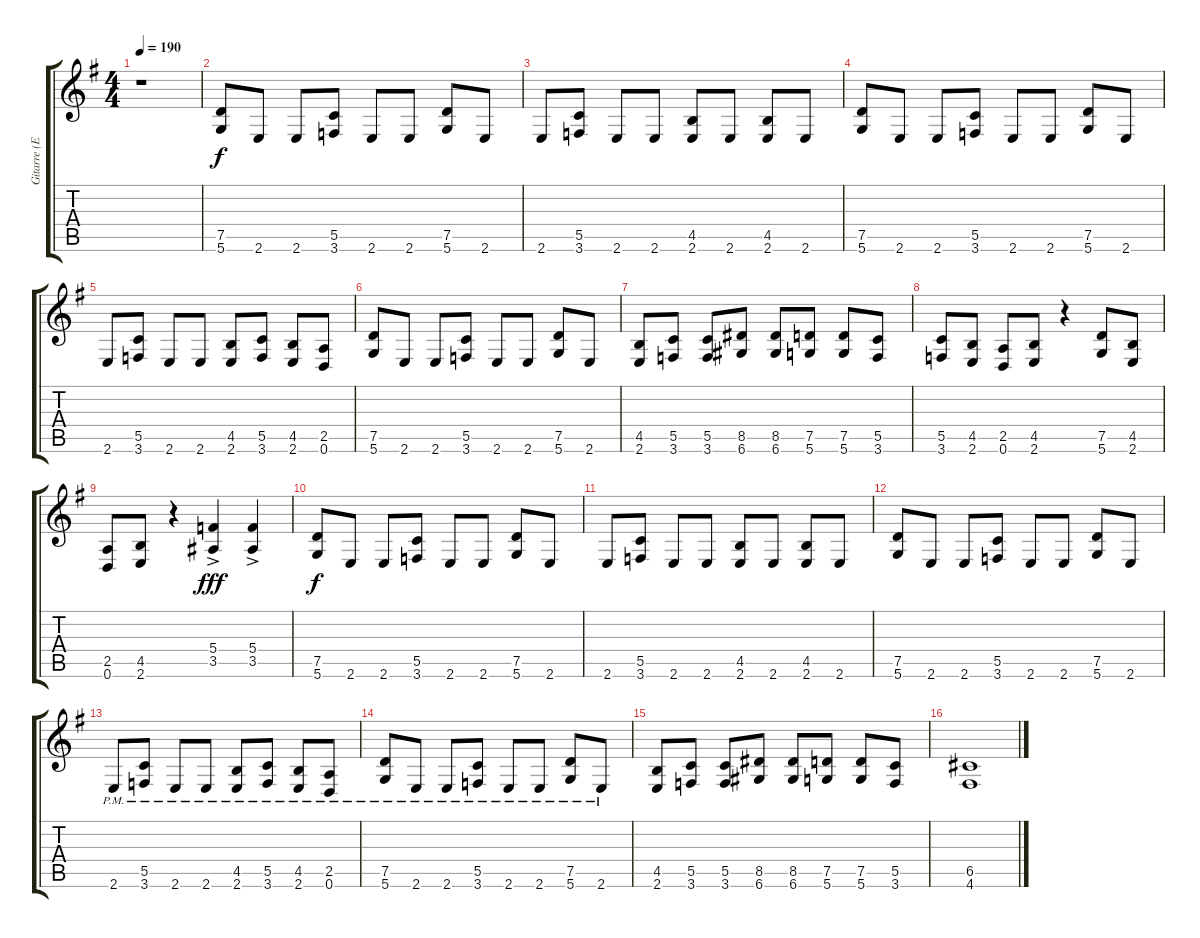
\track ("Gitarre (Emppu)" "Gitarre (E") {instrument distortionguitar}
\staff {score tabs}
\tuning (D4 A3 F3 C3 G2 D2) {hide}
\ts (4 4)
\tempo 190
\clef g2
\ks g
r.1{dy f} |
(7.5 5.6).8 2.6.8 2.6.8 (5.5 3.6).8 2.6.8 2.6.8 (7.5 5.6).8 2.6.8 |
2.6.8 (5.5 3.6).8 2.6.8 2.6.8 (4.5 2.6).8 2.6.8 (4.5 2.6).8 2.6.8 |
(7.5 5.6).8 2.6.8 2.6.8 (5.5 3.6).8 2.6.8 2.6.8 (7.5 5.6).8 2.6.8 |
2.6.8 (5.5 3.6).8 2.6.8 2.6.8 (4.5 2.6).8 (5.5 3.6).8 (4.5 2.6).8 (2.5 0.6).8 |
(7.5 5.6).8 2.6.8 2.6.8 (5.5 3.6).8 2.6.8 2.6.8 (7.5 5.6).8 2.6.8 |
(4.5 2.6).8 (5.5 3.6).8 (5.5 3.6).8 (8.5 6.6).8 (8.5 6.6).8 (7.5 5.6).8 (7.5 5.6).8 (5.5 3.6).8 |
(5.5 3.6).8 (4.5 2.6).8 (2.5 0.6).8 (4.5 2.6).8 r.4 (7.5 5.6).8 (4.5 2.6).8 |
(2.5 0.6).8 (4.5 2.6).8 r.4 (5.4 3.5{ac}).4{dy fff} (5.4 3.5{ac}).4 |
(7.5 5.6).8{dy f} 2.6.8 2.6.8 (5.5 3.6).8 2.6.8 2.6.8 (7.5 5.6).8 2.6.8 |
2.6.8 (5.5 3.6).8 2.6.8 2.6.8 (4.5 2.6).8 2.6.8 (4.5 2.6).8 2.6.8 |
(7.5 5.6).8 2.6.8 2.6.8 (5.5 3.6).8 2.6.8 2.6.8 (7.5 5.6).8 2.6.8 |
2.6{pm}.8 (5.5{pm} 3.6{pm}).8 2.6{pm}.8 2.6{pm}.8 (4.5{pm} 2.6{pm}).8 (5.5{pm} 3.6{pm}).8 (4.5{pm} 2.6{pm}).8 (2.5{pm} 0.6{pm}).8 |
(7.5{pm} 5.6{pm}).8 2.6{pm}.8 2.6{pm}.8 (5.5{pm} 3.6{pm}).8 2.6{pm}.8 2.6{pm}.8 (7.5{pm} 5.6{pm}).8 2.6{pm}.8 |
(4.5 2.6).8 (5.5 3.6).8 (5.5 3.6).8 (8.5 6.6).8 (8.5 6.6).8 (7.5 5.6).8 (7.5 5.6).8 (5.5 3.6).8 |
(6.5 4.6).1
